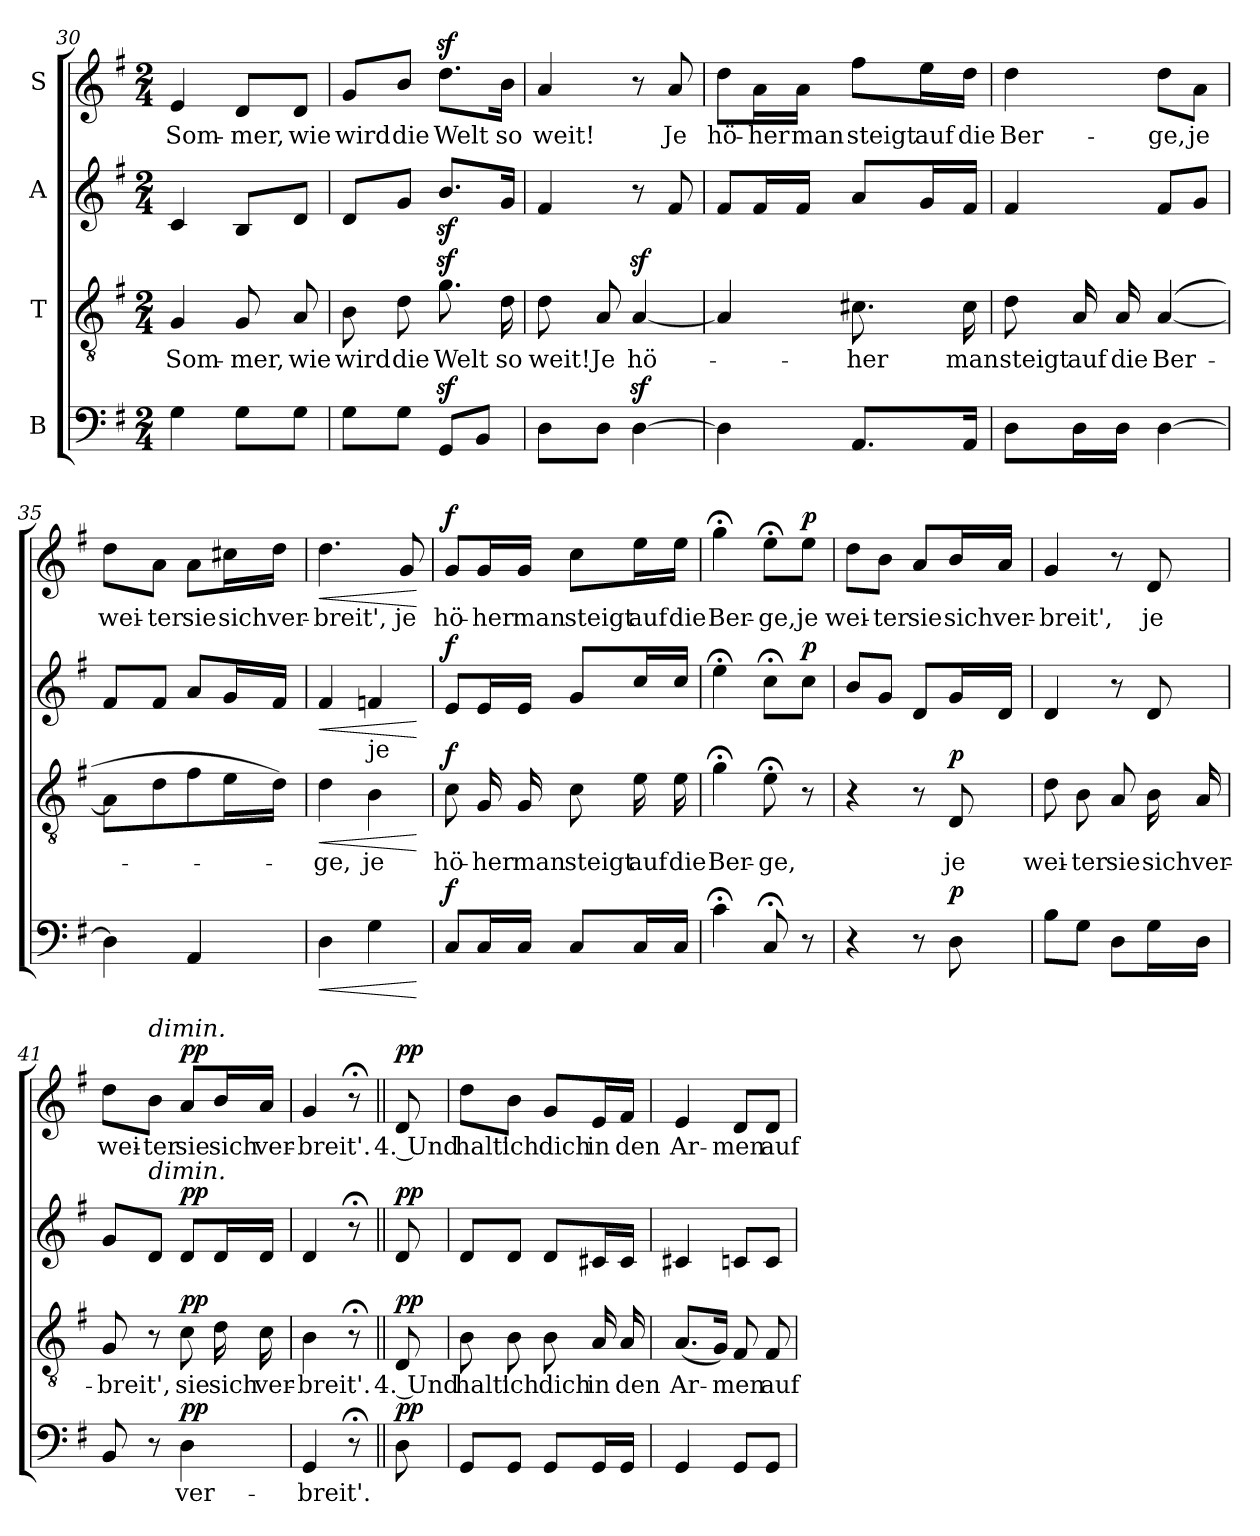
**kern	**text	**dynam	**kern	**text	**dynam	**kern	**dynam	**kern	**text	**dynam
*part4	*part4	*part4	*part3	*part3	*part3	*part2	*part2	*part1	*part1	*part1
*staff4	*staff4	*staff4	*staff3	*staff3	*staff3	*staff2	*staff2	*staff1	*staff1	*staff1
*I"B	*	*	*I"T	*	*	*I"A	*	*I"S	*	*
*clefF4	*	*	*clefGv2	*	*	*clefG2	*	*clefG2	*	*
*k[f#]	*	*	*k[f#]	*	*	*k[f#]	*	*k[f#]	*	*
*M2/4	*	*	*M2/4	*	*	*M2/4	*	*M2/4	*	*
=30	=30	=30	=30	=30	=30	=30	=30	=30	=30	=30
4G\	.	.	4G/	Som-	.	4c/	.	4e/	Som-	.
8G\L	.	.	8G/	-mer,	.	8B/L	.	8d/L	-mer,	.
8G\J	.	.	8A/	wie	.	8d/J	.	8d/J	wie	.
=31	=31	=31	=31	=31	=31	=31	=31	=31	=31	=31
8G\L	.	.	8B\	wird	.	8d/L	.	8g/L	wird	.
8G\J	.	.	8d\	die	.	8g/J	.	8b/J	die	.
8GGz>/L	.	.	8.gz>\	Welt	.	8.bz>/L	.	8.ddz>\L	Welt	.
8BB/J	.	.	.	.	.	.	.	.	.	.
.	.	.	16d\	so	.	16g/Jk	.	16b\Jk	so	.
=32	=32	=32	=32	=32	=32	=32	=32	=32	=32	=32
8D\L	.	.	8d\	weit!	.	4f#/	.	4a/	weit!	.
8D\J	.	.	8A/	Je	.	.	.	.	.	.
[4Dz>\	.	.	[4Az>/	hö-	.	8r	.	8r	.	.
.	.	.	.	.	.	8f#/	.	8a/	Je	.
!!LO:LB:g=z
=33	=33	=33	=33	=33	=33	=33	=33	=33	=33	=33
4D\]	.	.	4A/]	.	.	8f#/L	.	8dd\L	hö-	.
.	.	.	.	.	.	16f#/L	.	16a\L	-her	.
.	.	.	.	.	.	16f#/JJ	.	16a\JJ	man	.
8.AA/L	.	.	8.c#X\	-her	.	8a/L	.	8ff#\L	steigt	.
.	.	.	.	.	.	16g/L	.	16ee\L	auf	.
16AA/Jk	.	.	16c#\	man	.	16f#/JJ	.	16dd\JJ	die	.
=34	=34	=34	=34	=34	=34	=34	=34	=34	=34	=34
8D\L	.	.	8d\	steigt	.	4f#/	.	4dd\	Ber-	.
16D\L	.	.	16A/	auf	.	.	.	.	.	.
16D\JJ	.	.	16A/	die	.	.	.	.	.	.
[4D\	.	.	([4A/	Ber-	.	8f#/L	.	8dd\L	-ge,	.
.	.	.	.	.	.	8g/J	.	8a\J	je	.
=35	=35	=35	=35	=35	=35	=35	=35	=35	=35	=35
4D\]	.	.	8A\L]	.	.	8f#/L	.	8dd\L	wei-	.
.	.	.	8d\	.	.	8f#/J	.	8a\J	-ter	.
4AA/	.	.	8f#\	.	.	8a/L	.	8a\L	sie	.
.	.	.	16e\L	.	.	16g/L	.	16cc#X\L	sich	.
.	.	.	16d\JJ)	.	.	16f#/JJ	.	16dd\JJ	ver-	.
!!LO:LB:g=z
=36	=36	=36	=36	=36	=36	=36	=36	=36	=36	=36
!	!	!LO:HP:b	!	!	!LO:HP:b	!	!LO:HP:b	!	!	!LO:HP:b
4D\	.	<	4d\	-ge,	<	4f#/	<	4.dd\	-breit',	<
!	!	!	!	!	!	!LO:TX:b:t=je	!	!	!	!
4G\	.	.	4B\	je	.	4fn/	.	.	.	.
.	.	.	.	.	.	.	.	8g/	je	.
.	.	[	.	.	[	.	[	.	.	[
=37	=37	=37	=37	=37	=37	=37	=37	=37	=37	=37
!	!	!LO:DY:a	!	!	!LO:DY:a	!	!LO:DY:a	!	!	!LO:DY:a
8C/L	.	f	8c\	hö-	f	8e/L	f	8g/L	hö-	f
16C/L	.	.	16G/	-her	.	16e/L	.	16g/L	-her	.
16C/JJ	.	.	16G/	man	.	16e/JJ	.	16g/JJ	man	.
8C/L	.	.	8c\	steigt	.	8g/L	.	8cc\L	steigt	.
16C/L	.	.	16e\	auf	.	16cc/L	.	16ee\L	auf	.
16C/JJ	.	.	16e\	die	.	16cc/JJ	.	16ee\JJ	die	.
=38	=38	=38	=38	=38	=38	=38	=38	=38	=38	=38
4c;\	.	.	4g;<\	Ber-	.	4ee;<\	.	4gg;<\	Ber-	.
8C;/	.	.	8e;<\	-ge,	.	8cc;<\L	.	8ee;<\L	-ge,	.
!	!	!	!	!	!	!	!LO:DY:a	!	!	!LO:DY:a
8r	.	.	8r	.	.	8cc\J	p	8ee\J	je	p
!!LO:LB:g=z
=39	=39	=39	=39	=39	=39	=39	=39	=39	=39	=39
4r	.	.	4r	.	.	8b/L	.	8dd\L	wei-	.
.	.	.	.	.	.	8g/J	.	8b\J	-ter	.
8r	.	.	8r	.	.	8d/L	.	8a/L	sie	.
!	!	!LO:DY:a	!	!	!LO:DY:a	!	!	!	!	!
8D\	.	p	8D/	je	p	16g/L	.	16b/L	sich	.
.	.	.	.	.	.	16d/JJ	.	16a/JJ	ver-	.
=40	=40	=40	=40	=40	=40	=40	=40	=40	=40	=40
8B\L	.	.	8d\	wei-	.	4d/	.	4g/	-breit',	.
8G\J	.	.	8B\	-ter	.	.	.	.	.	.
8D\L	.	.	8A/	sie	.	8r	.	8r	.	.
16G\L	.	.	16B\	sich	.	8d/	.	8d/	je	.
16D\JJ	.	.	16A/	ver-	.	.	.	.	.	.
=41	=41	=41	=41	=41	=41	=41	=41	=41	=41	=41
8BB/	.	.	8G/	-breit',	.	8g/L	.	8dd\L	wei-	.
!	!	!	!	!	!	!	!	!LO:TX:a:i:t=dimin.	!	!
!	!	!	!	!	!	!LO:TX:a:i:t=dimin.	!	!	!	!
8r	.	.	8r	.	.	8d/J	.	8b\J	-ter	.
!	!	!LO:DY:a	!	!	!LO:DY:a	!	!LO:DY:a	!	!	!LO:DY:a
4D\	ver-	pp	8c\	sie	pp	8d/L	pp	8a/L	sie	pp
.	.	.	16d\	sich	.	16d/L	.	16b/L	sich	.
.	.	.	16c\	ver-	.	16d/JJ	.	16a/JJ	ver-	.
=42	=42	=42	=42	=42	=42	=42	=42	=42	=42	=42
4GG/	-breit'.	.	4B\	-breit'.	.	4d/	.	4g/	-breit'.	.
8r;<	.	.	8r;<	.	.	8r;<	.	8r;<	.	.
!!LO:PB:g=z
=42X3||	=42X3||	=42X3||	=42X3||	=42X3||	=42X3||	=42X3||	=42X3||	=42X3||	=42X3||	=42X3||
!	!	!LO:DY:a	!	!	!LO:DY:a	!	!LO:DY:a	!	!	!LO:DY:a
8D\	.	pp	8D/	4. Und	pp	8d/	pp	8d/	4. Und	pp
=43	=43	=43	=43	=43	=43	=43	=43	=43	=43	=43
8GG/L	.	.	8B\	halt'	.	8d/L	.	8dd\L	halt'	.
8GG/J	.	.	8B\	ich	.	8d/J	.	8b\J	ich	.
8GG/L	.	.	8B\	dich	.	8d/L	.	8g/L	dich	.
16GG/L	.	.	16A/	in	.	16c#X/L	.	16e/L	in	.
16GG/JJ	.	.	16A/	den	.	16c#/JJ	.	16f#/JJ	den	.
=44	=44	=44	=44	=44	=44	=44	=44	=44	=44	=44
4GG/	.	.	(8.A/L	Ar-	.	4c#X/	.	4e/	Ar-	.
.	.	.	16G/Jk)	.	.	.	.	.	.	.
8GG/L	.	.	8F#/	-men	.	8cn/L	.	8d/L	-men	.
8GG/J	.	.	8F#/	auf	.	8c/J	.	8d/J	auf	.
=	=	=	=	=	=	=	=	=	=	=
*-	*-	*-	*-	*-	*-	*-	*-	*-	*-	*-
